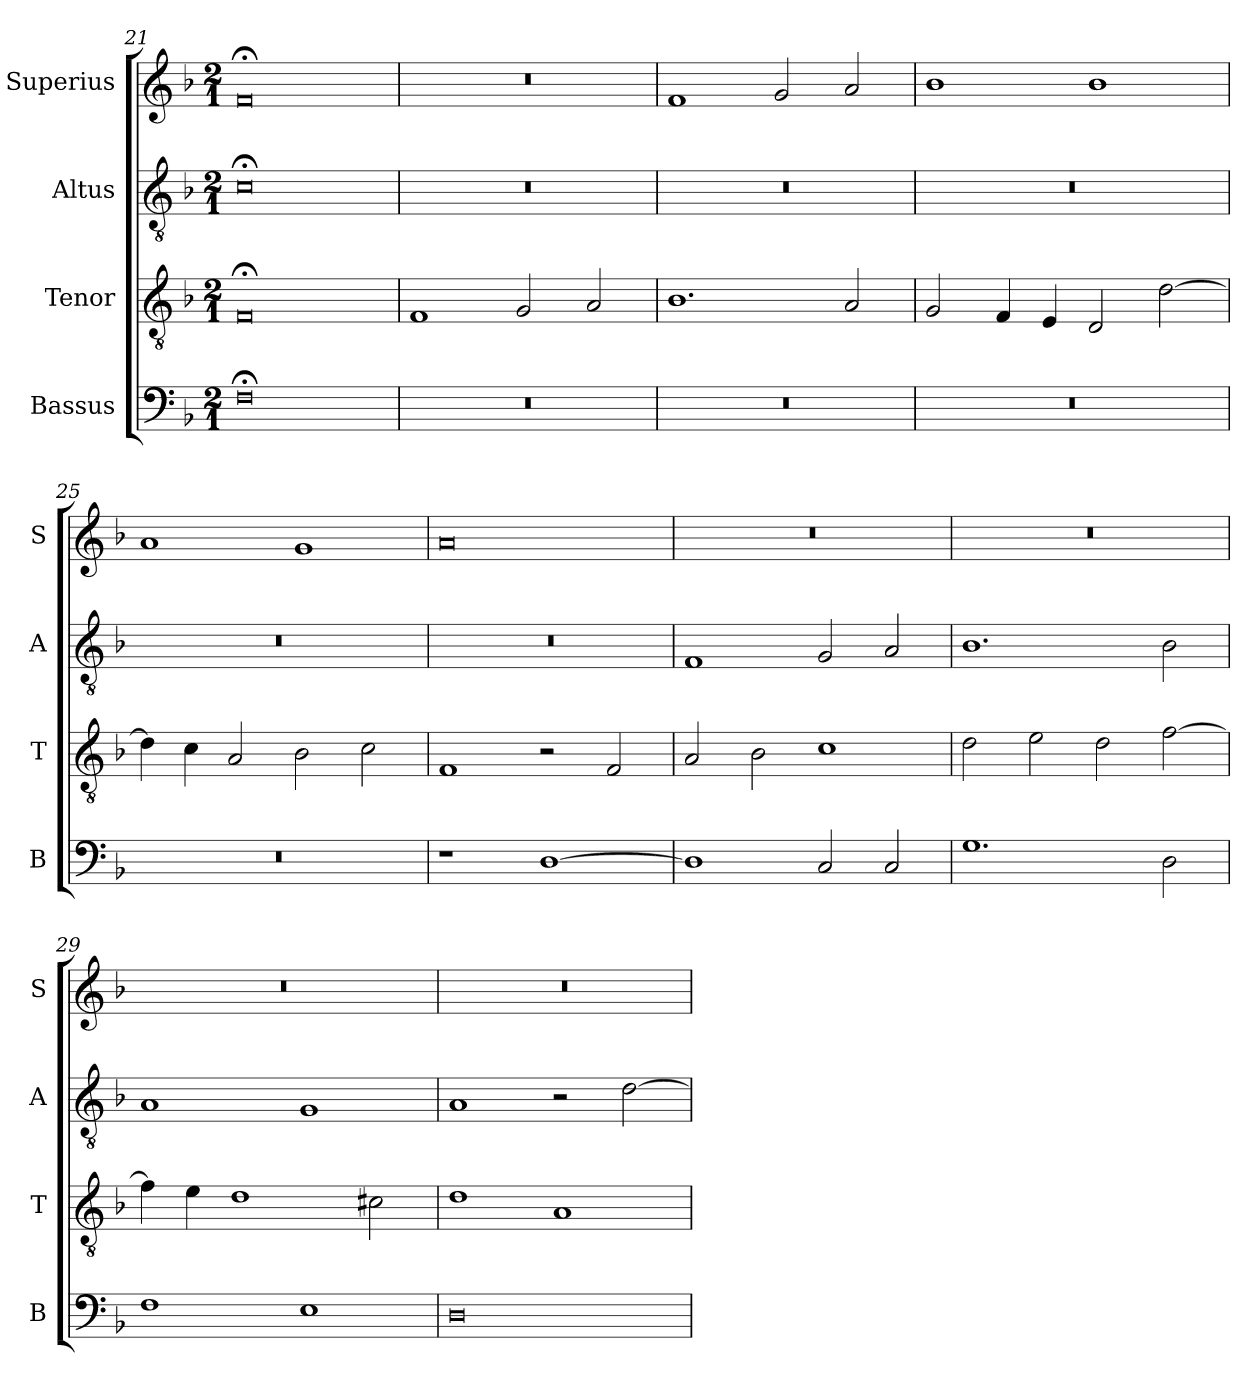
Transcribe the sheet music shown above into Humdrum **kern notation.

**kern	**kern	**kern	**kern
*part4	*part3	*part2	*part1
*staff4	*staff3	*staff2	*staff1
*I"Bassus	*I"Tenor	*I"Altus	*I"Superius
*I'B	*I'T	*I'A	*I'S
*clefF4	*clefGv2	*clefGv2	*clefG2
*k[b-]	*k[b-]	*k[b-]	*k[b-]
*M2/1	*M2/1	*M2/1	*M2/1
=21	=21	=21	=21
0F;<	0F;<	0c;<	0f;<
=22	=22	=22	=22
0r	1F	0r	0r
.	2G	.	.
.	2A	.	.
=23	=23	=23	=23
0r	1.B-	0r	1f
.	.	.	2g
.	2A	.	2a
=24	=24	=24	=24
0r	2G	0r	1b-
.	4F	.	.
.	4E	.	.
.	2D	.	1b-
.	[2d	.	.
=25	=25	=25	=25
0r	4d]	0r	1a
.	4c	.	.
.	2A	.	.
.	2B-	.	1g
.	2c	.	.
=26	=26	=26	=26
1r	1F	0r	0a
[1D	2r	.	.
.	2F	.	.
=27	=27	=27	=27
1D]	2A	1F	0r
.	2B-	.	.
2C	1c	2G	.
2C	.	2A	.
=28	=28	=28	=28
1.G	2d	1.B-	0r
.	2e	.	.
.	2d	.	.
2D	[2f	2B-	.
=29	=29	=29	=29
1F	4f]	1A	0r
.	4e	.	.
.	1d	.	.
1E	.	1G	.
.	2c#X	.	.
=30	=30	=30	=30
0D	1d	1A	0r
.	1A	2r	.
.	.	[2d	.
=	=	=	=
*-	*-	*-	*-
